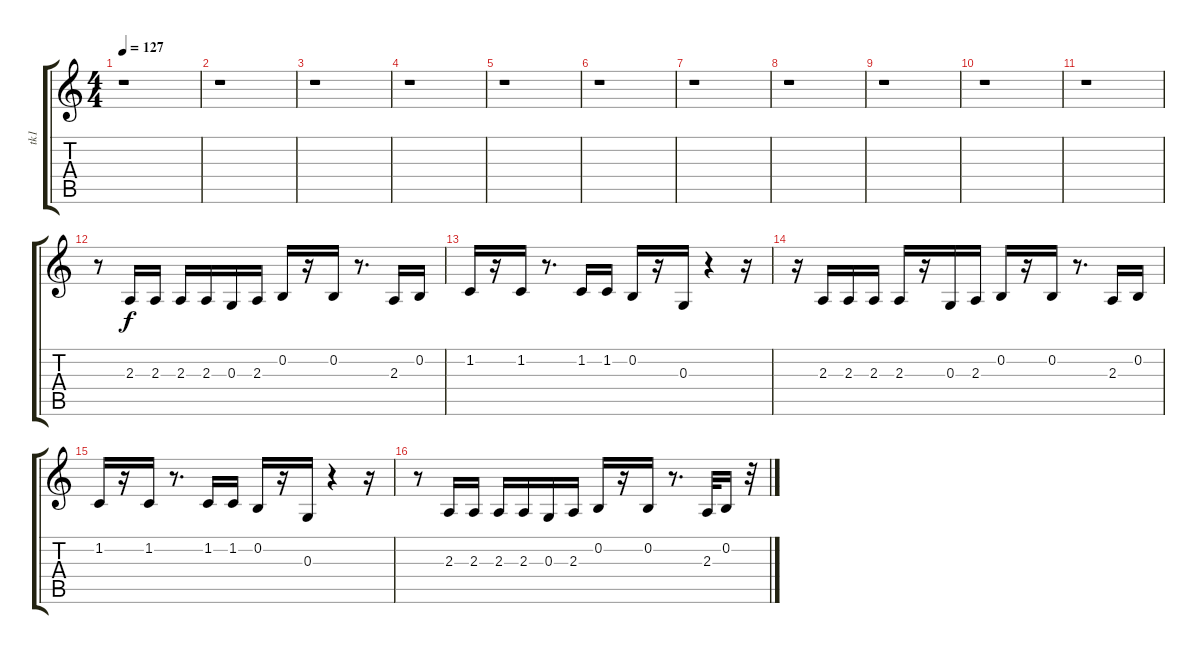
\track ("tk1" "tk1") {instrument altosax}
\staff {score tabs}
\tuning (E4 B3 G3 D3 A2 E2) {hide}
\ts (4 4)
\tempo 127
\clef g2
\ks c
r.1{dy f instrument altosax} |
r.1 |
r.1 |
r.1 |
r.1 |
r.1 |
r.1 |
r.1 |
r.1 |
r.1 |
r.1 |
r.8 2.3.16{balance 8} 2.3.16 2.3.16 2.3.16 0.3.16 2.3.16 0.2.16 r.16 0.2.16 r.8{d} 2.3.16 0.2.16 |
1.2.16 r.16 1.2.16 r.8{d} 1.2.16 1.2.16 0.2.16 r.16 0.3.16 r.4 r.16 |
r.16 2.3.16 2.3.16 2.3.16 2.3.16 r.16 0.3.16 2.3.16 0.2.16 r.16 0.2.16 r.8{d} 2.3.16 0.2.16 |
1.2.16 r.16 1.2.16 r.8{d} 1.2.16 1.2.16 0.2.16 r.16 0.3.16 r.4 r.16 |
r.8 2.3.16 2.3.16 2.3.16 2.3.16 0.3.16 2.3.16 0.2.16 r.16 0.2.16 r.8{d} 2.3.32 0.2.16 r.32
